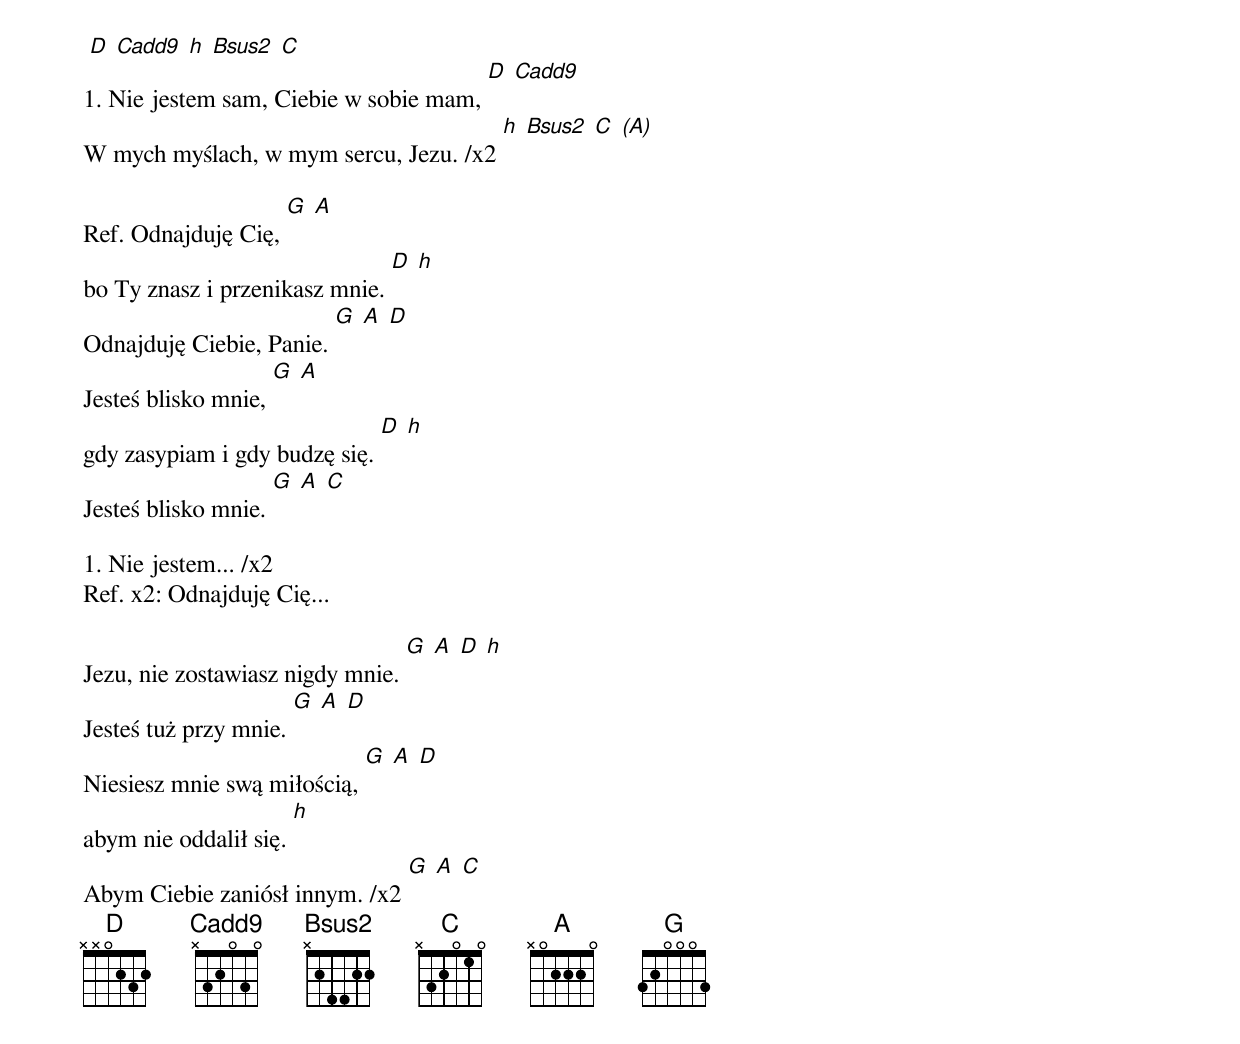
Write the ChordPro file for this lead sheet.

 [D] [Cadd9] [h] [Bsus2] [C]
1. Nie jestem sam, Ciebie w sobie mam, [D] [Cadd9]
W mych myślach, w mym sercu, Jezu. /x2 [h] [Bsus2] [C] [(A)]

Ref. Odnajduję Cię, [G] [A]
bo Ty znasz i przenikasz mnie. [D] [h]
Odnajduję Ciebie, Panie. [G] [A] [D]
Jesteś blisko mnie, [G] [A]
gdy zasypiam i gdy budzę się. [D] [h]
Jesteś blisko mnie. [G] [A] [C]

1. Nie jestem... /x2
Ref. x2: Odnajduję Cię...

Jezu, nie zostawiasz nigdy mnie. [G] [A] [D] [h]
Jesteś tuż przy mnie. [G] [A] [D]
Niesiesz mnie swą miłością, [G] [A] [D]
abym nie oddalił się. [h]
Abym Ciebie zaniósł innym. /x2 [G] [A] [C]
